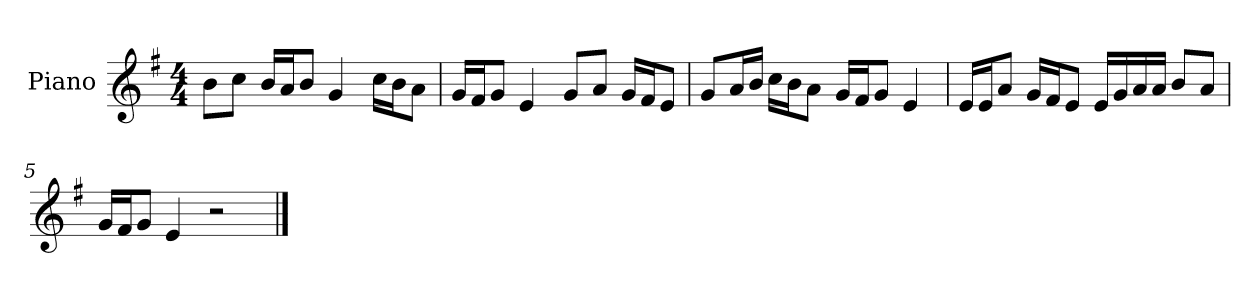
**kern
*part1
*staff1
*I"Piano
*I'P-no
*clefG2
*k[f#]
*M4/4
*MM90
=1
8b\L
8cc\J
16b/LL
16a/J
8b/J
4g/
16cc\LL
16b\J
8a\J
=2
16g/LL
16f#/J
8g/J
4e/
8g/L
8a/J
16g/LL
16f#/J
8e/J
=3
8g/L
16a/L
16b/JJ
16cc\LL
16b\J
8a\J
16g/LL
16f#/J
8g/J
4e/
=4
16e/LL
16e/J
8a/J
16g/LL
16f#/J
8e/J
16e/LL
16g/
16a/
16a/JJ
8b/L
8a/J
!!LO:LB:g=z
=5
16g/LL
16f#/J
8g/J
4e/
2r
==
*-
